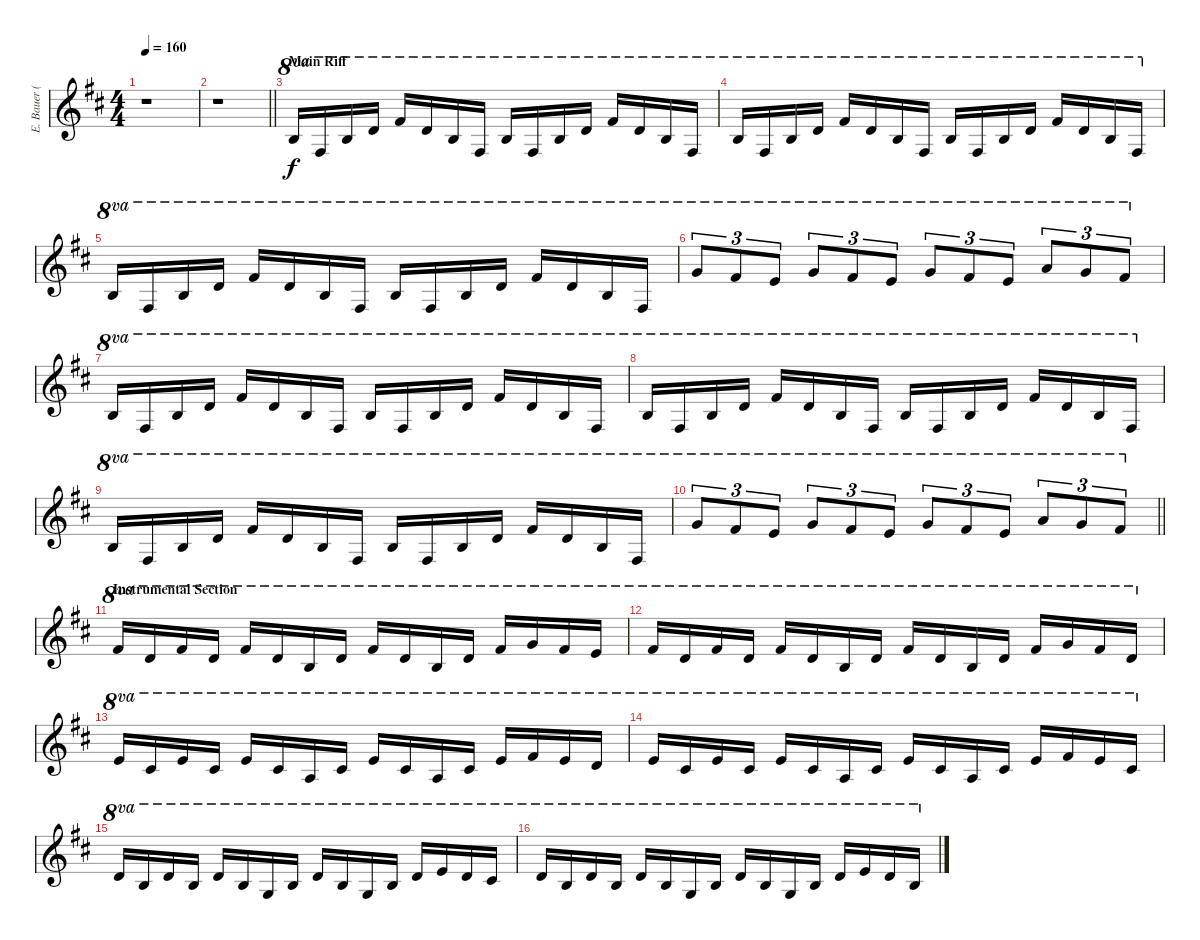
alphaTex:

\track ("E. Bauer (Keyboard)" "E. Bauer (") {instrument lead2sawtooth}
\staff {score}
\tuning (E4 B3 G3 D3 A2 E2) {hide}
\ts (4 4)
\tempo 160
\clef g2
\ks bminor
r.1{dy f} |
\barLineRight lightlight
r.1 |
\section ("" "Main Riff")
12.2.16{ot 8va} 11.3.16{ot 8va} 12.2.16{ot 8va} 10.1.16{ot 8va} 14.1.16{ot 8va} 10.1.16{ot 8va} 12.2.16{ot 8va} 11.3.16{ot 8va} 12.2.16{ot 8va} 11.3.16{ot 8va} 12.2.16{ot 8va} 10.1.16{ot 8va} 14.1.16{ot 8va} 10.1.16{ot 8va} 12.2.16{ot 8va} 11.3.16{ot 8va} |
12.2.16{ot 8va} 11.3.16{ot 8va} 12.2.16{ot 8va} 10.1.16{ot 8va} 14.1.16{ot 8va} 10.1.16{ot 8va} 12.2.16{ot 8va} 11.3.16{ot 8va} 12.2.16{ot 8va} 11.3.16{ot 8va} 12.2.16{ot 8va} 10.1.16{ot 8va} 14.1.16{ot 8va} 10.1.16{ot 8va} 12.2.16{ot 8va} 11.3.16{ot 8va} |
12.2.16{ot 8va} 11.3.16{ot 8va} 12.2.16{ot 8va} 10.1.16{ot 8va} 14.1.16{ot 8va} 10.1.16{ot 8va} 12.2.16{ot 8va} 11.3.16{ot 8va} 12.2.16{ot 8va} 11.3.16{ot 8va} 12.2.16{ot 8va} 10.1.16{ot 8va} 14.1.16{ot 8va} 10.1.16{ot 8va} 12.2.16{ot 8va} 11.3.16{ot 8va} |
15.1.8{tu (3 2) ot 8va} 14.1.8{tu (3 2) ot 8va} 12.1.8{tu (3 2) ot 8va} 15.1.8{tu (3 2) ot 8va} 14.1.8{tu (3 2) ot 8va} 12.1.8{tu (3 2) ot 8va} 15.1.8{tu (3 2) ot 8va} 14.1.8{tu (3 2) ot 8va} 12.1.8{tu (3 2) ot 8va} 17.1.8{tu (3 2) ot 8va} 15.1.8{tu (3 2) ot 8va} 14.1.8{tu (3 2) ot 8va} |
12.2.16{ot 8va} 11.3.16{ot 8va} 12.2.16{ot 8va} 10.1.16{ot 8va} 14.1.16{ot 8va} 10.1.16{ot 8va} 12.2.16{ot 8va} 11.3.16{ot 8va} 12.2.16{ot 8va} 11.3.16{ot 8va} 12.2.16{ot 8va} 10.1.16{ot 8va} 14.1.16{ot 8va} 10.1.16{ot 8va} 12.2.16{ot 8va} 11.3.16{ot 8va} |
12.2.16{ot 8va} 11.3.16{ot 8va} 12.2.16{ot 8va} 10.1.16{ot 8va} 14.1.16{ot 8va} 10.1.16{ot 8va} 12.2.16{ot 8va} 11.3.16{ot 8va} 12.2.16{ot 8va} 11.3.16{ot 8va} 12.2.16{ot 8va} 10.1.16{ot 8va} 14.1.16{ot 8va} 10.1.16{ot 8va} 12.2.16{ot 8va} 11.3.16{ot 8va} |
12.2.16{ot 8va} 11.3.16{ot 8va} 12.2.16{ot 8va} 10.1.16{ot 8va} 14.1.16{ot 8va} 10.1.16{ot 8va} 12.2.16{ot 8va} 11.3.16{ot 8va} 12.2.16{ot 8va} 11.3.16{ot 8va} 12.2.16{ot 8va} 10.1.16{ot 8va} 14.1.16{ot 8va} 10.1.16{ot 8va} 12.2.16{ot 8va} 11.3.16{ot 8va} |
\barLineRight lightlight
15.1.8{tu (3 2) ot 8va} 14.1.8{tu (3 2) ot 8va} 12.1.8{tu (3 2) ot 8va} 15.1.8{tu (3 2) ot 8va} 14.1.8{tu (3 2) ot 8va} 12.1.8{tu (3 2) ot 8va} 15.1.8{tu (3 2) ot 8va} 14.1.8{tu (3 2) ot 8va} 12.1.8{tu (3 2) ot 8va} 17.1.8{tu (3 2) ot 8va} 15.1.8{tu (3 2) ot 8va} 14.1.8{tu (3 2) ot 8va} |
\section ("" "Instrumental Section")
14.1.16{ot 8va} 10.1.16{ot 8va} 14.1.16{ot 8va} 10.1.16{ot 8va} 14.1.16{ot 8va} 10.1.16{ot 8va} 12.2.16{ot 8va} 10.1.16{ot 8va} 14.1.16{ot 8va} 10.1.16{ot 8va} 12.2.16{ot 8va} 10.1.16{ot 8va} 14.1.16{ot 8va} 15.1.16{ot 8va} 14.1.16{ot 8va} 12.1.16{ot 8va} |
14.1.16{ot 8va} 10.1.16{ot 8va} 14.1.16{ot 8va} 10.1.16{ot 8va} 14.1.16{ot 8va} 10.1.16{ot 8va} 12.2.16{ot 8va} 10.1.16{ot 8va} 14.1.16{ot 8va} 10.1.16{ot 8va} 12.2.16{ot 8va} 10.1.16{ot 8va} 14.1.16{ot 8va} 15.1.16{ot 8va} 14.1.16{ot 8va} 10.1.16{ot 8va} |
12.1.16{ot 8va} 9.1.16{ot 8va} 12.1.16{ot 8va} 9.1.16{ot 8va} 12.1.16{ot 8va} 9.1.16{ot 8va} 10.2.16{ot 8va} 9.1.16{ot 8va} 12.1.16{ot 8va} 9.1.16{ot 8va} 10.2.16{ot 8va} 9.1.16{ot 8va} 12.1.16{ot 8va} 14.1.16{ot 8va} 12.1.16{ot 8va} 10.1.16{ot 8va} |
12.1.16{ot 8va} 9.1.16{ot 8va} 12.1.16{ot 8va} 9.1.16{ot 8va} 12.1.16{ot 8va} 9.1.16{ot 8va} 10.2.16{ot 8va} 9.1.16{ot 8va} 12.1.16{ot 8va} 9.1.16{ot 8va} 10.2.16{ot 8va} 9.1.16{ot 8va} 12.1.16{ot 8va} 14.1.16{ot 8va} 12.1.16{ot 8va} 9.1.16{ot 8va} |
10.1.16{ot 8va} 7.1.16{ot 8va} 10.1.16{ot 8va} 7.1.16{ot 8va} 10.1.16{ot 8va} 7.1.16{ot 8va} 8.2.16{ot 8va} 7.1.16{ot 8va} 10.1.16{ot 8va} 7.1.16{ot 8va} 8.2.16{ot 8va} 7.1.16{ot 8va} 10.1.16{ot 8va} 12.1.16{ot 8va} 10.1.16{ot 8va} 9.1.16{ot 8va} |
10.1.16{ot 8va} 7.1.16{ot 8va} 10.1.16{ot 8va} 7.1.16{ot 8va} 10.1.16{ot 8va} 7.1.16{ot 8va} 8.2.16{ot 8va} 7.1.16{ot 8va} 10.1.16{ot 8va} 7.1.16{ot 8va} 8.2.16{ot 8va} 7.1.16{ot 8va} 10.1.16{ot 8va} 12.1.16{ot 8va} 10.1.16{ot 8va} 7.1.16{ot 8va}
